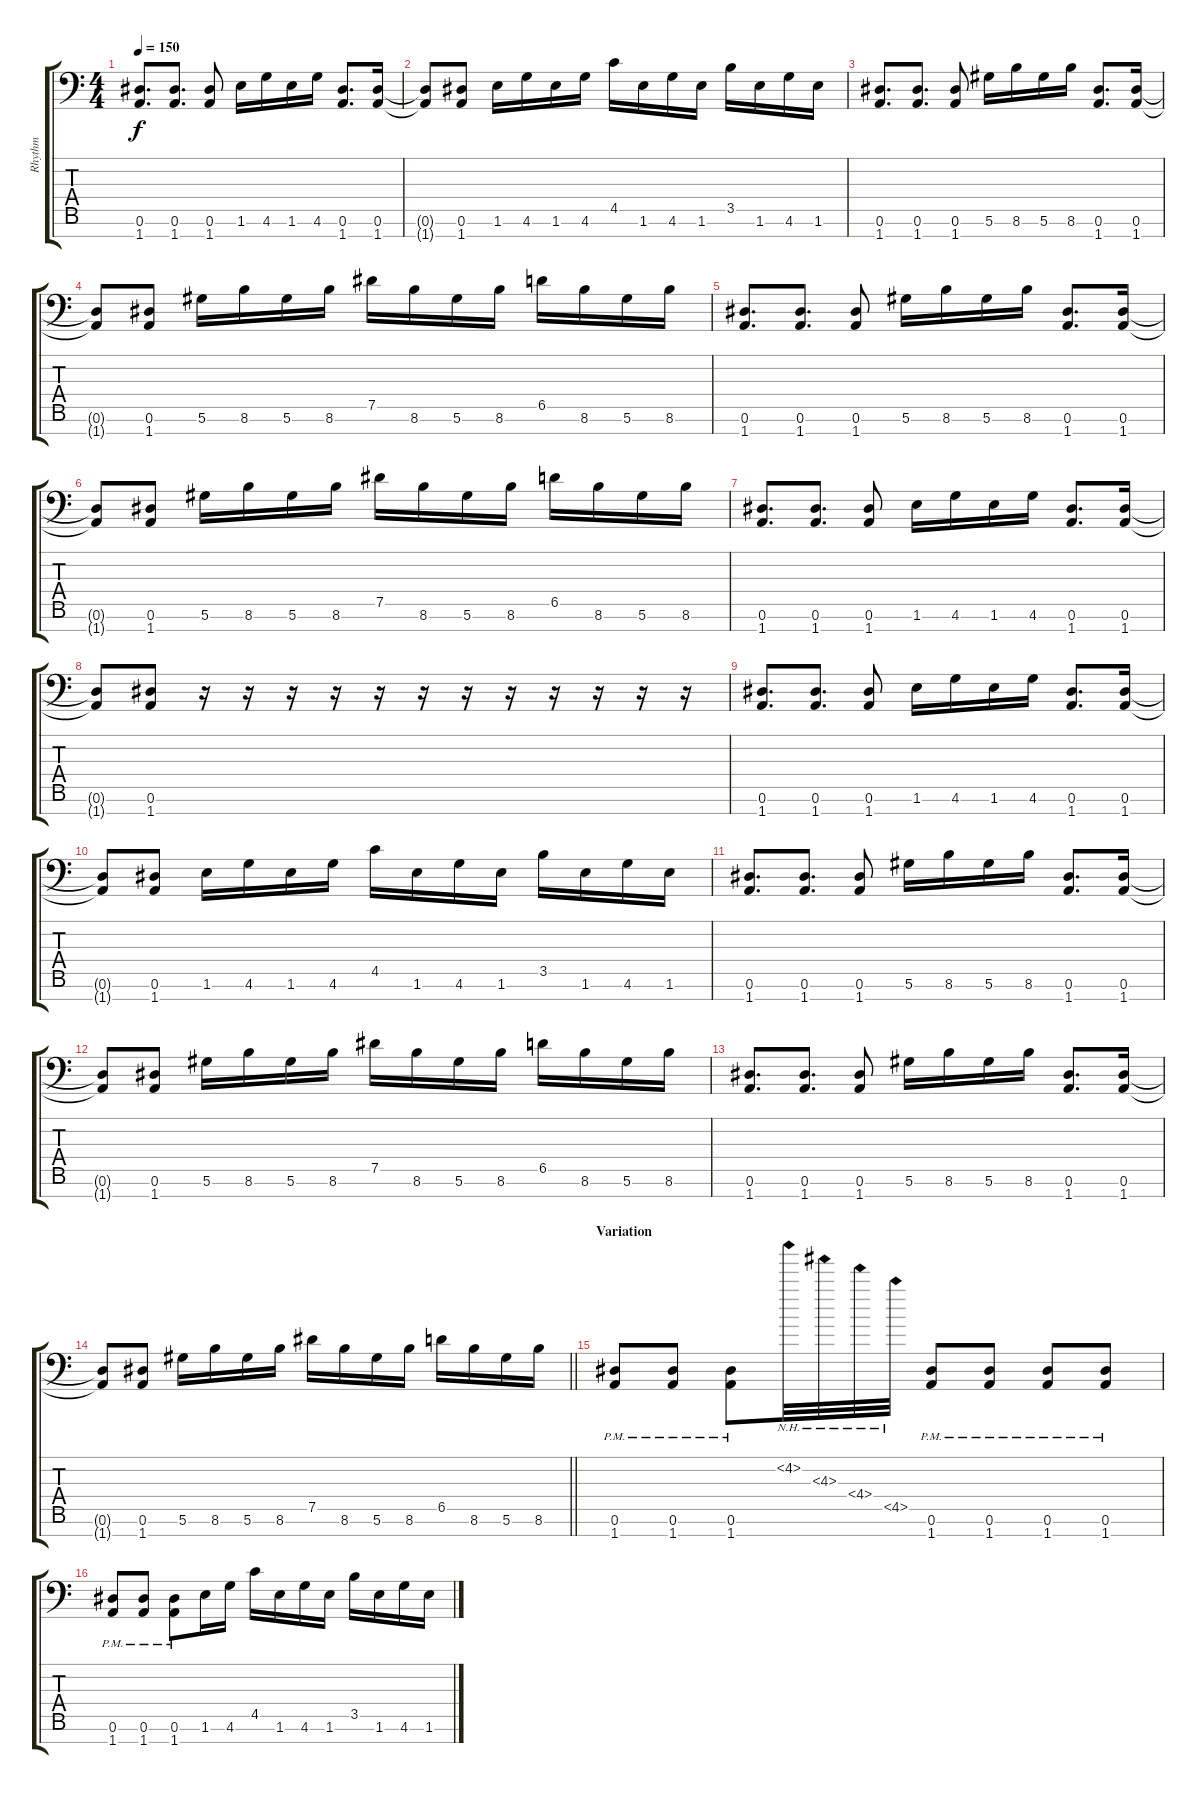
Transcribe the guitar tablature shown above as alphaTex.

\track ("Rhythm" "Rhythm") {instrument overdrivenguitar}
\staff {score tabs}
\tuning (Eb4 Bb3 Gb3 Db3 Ab2 Eb2 Ab1) {hide}
\ts (4 4)
\tempo 150
\clef f4
\ks c
(0.6 1.7).8{d dy f} (0.6 1.7).8{d} (0.6 1.7).8 1.6.16 4.6.16 1.6.16 4.6.16 (0.6 1.7).8{d} (0.6 1.7).16 |
(0.6{t} 1.7{t}).8 (0.6 1.7).8 1.6.16 4.6.16 1.6.16 4.6.16 4.5.16 1.6.16 4.6.16 1.6.16 3.5.16 1.6.16 4.6.16 1.6.16 |
(0.6 1.7).8{d} (0.6 1.7).8{d} (0.6 1.7).8 5.6.16 8.6.16 5.6.16 8.6.16 (0.6 1.7).8{d} (0.6 1.7).16 |
(0.6{t} 1.7{t}).8 (0.6 1.7).8 5.6.16 8.6.16 5.6.16 8.6.16 7.5.16 8.6.16 5.6.16 8.6.16 6.5.16 8.6.16 5.6.16 8.6.16 |
(0.6 1.7).8{d} (0.6 1.7).8{d} (0.6 1.7).8 5.6.16 8.6.16 5.6.16 8.6.16 (0.6 1.7).8{d} (0.6 1.7).16 |
(0.6{t} 1.7{t}).8 (0.6 1.7).8 5.6.16 8.6.16 5.6.16 8.6.16 7.5.16 8.6.16 5.6.16 8.6.16 6.5.16 8.6.16 5.6.16 8.6.16 |
(0.6 1.7).8{d} (0.6 1.7).8{d} (0.6 1.7).8 1.6.16 4.6.16 1.6.16 4.6.16 (0.6 1.7).8{d} (0.6 1.7).16 |
(0.6{t} 1.7{t}).8 (0.6 1.7).8 r.16 r.16 r.16 r.16 r.16 r.16 r.16 r.16 r.16 r.16 r.16 r.16 |
(0.6 1.7).8{d} (0.6 1.7).8{d} (0.6 1.7).8 1.6.16 4.6.16 1.6.16 4.6.16 (0.6 1.7).8{d} (0.6 1.7).16 |
(0.6{t} 1.7{t}).8 (0.6 1.7).8 1.6.16 4.6.16 1.6.16 4.6.16 4.5.16 1.6.16 4.6.16 1.6.16 3.5.16 1.6.16 4.6.16 1.6.16 |
(0.6 1.7).8{d} (0.6 1.7).8{d} (0.6 1.7).8 5.6.16 8.6.16 5.6.16 8.6.16 (0.6 1.7).8{d} (0.6 1.7).16 |
(0.6{t} 1.7{t}).8 (0.6 1.7).8 5.6.16 8.6.16 5.6.16 8.6.16 7.5.16 8.6.16 5.6.16 8.6.16 6.5.16 8.6.16 5.6.16 8.6.16 |
(0.6 1.7).8{d} (0.6 1.7).8{d} (0.6 1.7).8 5.6.16 8.6.16 5.6.16 8.6.16 (0.6 1.7).8{d} (0.6 1.7).16 |
\barLineRight lightlight
(0.6{t} 1.7{t}).8 (0.6 1.7).8 5.6.16 8.6.16 5.6.16 8.6.16 7.5.16 8.6.16 5.6.16 8.6.16 6.5.16 8.6.16 5.6.16 8.6.16 |
\section ("" "Variation")
(0.6{pm} 1.7{pm}).8 (0.6{pm} 1.7{pm}).8 (0.6{pm} 1.7{pm}).8 4.2{nh}.32 4.3{nh}.32 4.4{nh}.32 4.5{nh}.32 (0.6{pm} 1.7{pm}).8 (0.6{pm} 1.7{pm}).8 (0.6{pm} 1.7{pm}).8 (0.6{pm} 1.7{pm}).8 |
(0.6{pm} 1.7{pm}).8 (0.6{pm} 1.7{pm}).8 (0.6{pm} 1.7).8 1.6.16 4.6.16 4.5.16 1.6.16 4.6.16 1.6.16 3.5.16 1.6.16 4.6.16 1.6.16
